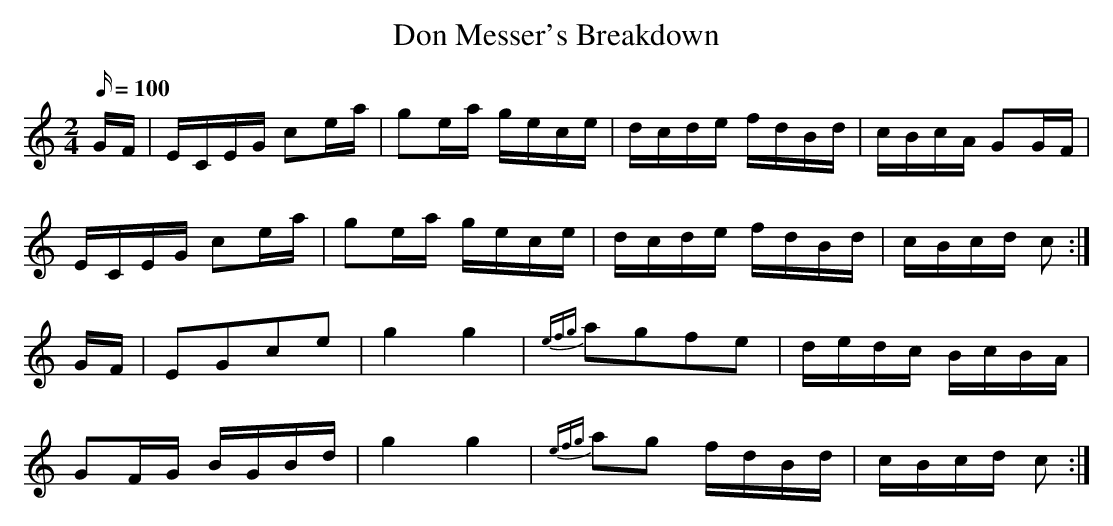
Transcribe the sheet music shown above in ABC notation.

X:1
T:Don Messer's Breakdown
M:2/4
L:1/16
Q:100
K:C
GF|ECEG c2ea|g2ea gece|dcde fdBd|cBcA G2GF|!
ECEG c2ea|g2ea gece|dcde fdBd|cBcd c2:|!
GF|E2G2c2e2|g4 g4|{efg}a2g2f2e2|dedc BcBA|!
G2FG BGBd|g4 g4|{efg}a2g2 fdBd|cBcd c2:|
